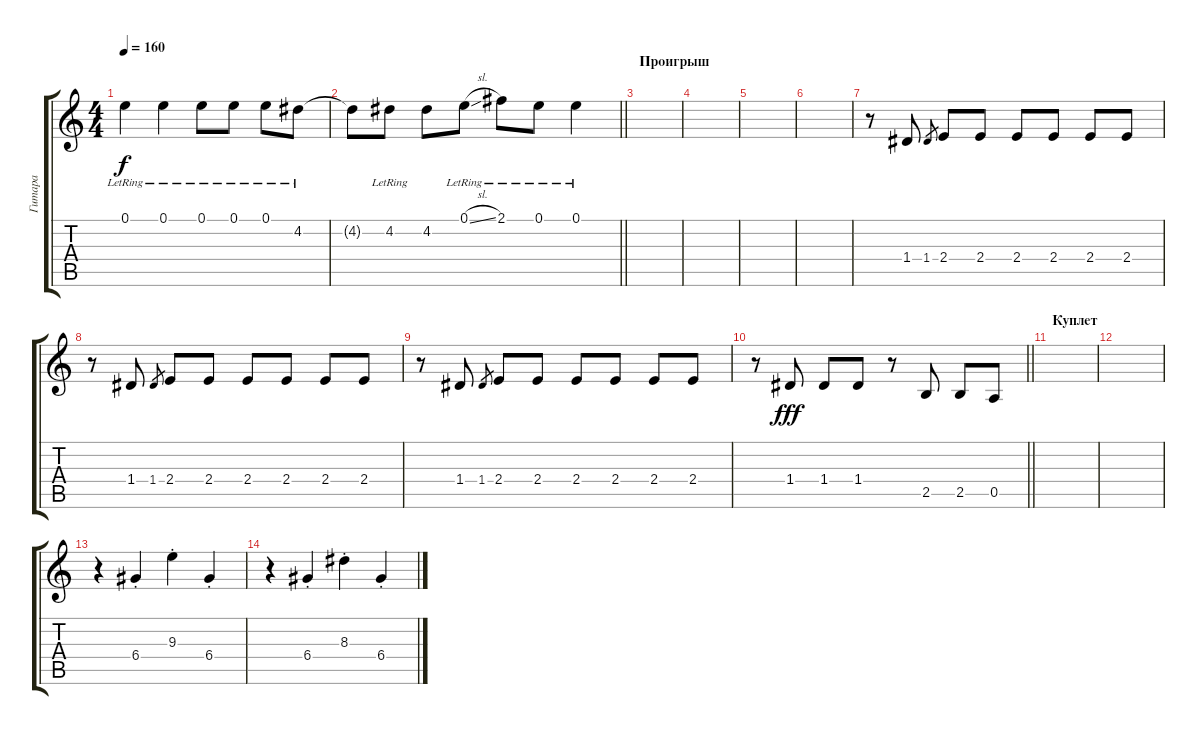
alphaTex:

\track ("Гитара" "Гитара") {instrument distortionguitar}
\staff {score tabs}
\tuning (E4 B3 G3 D3 A2 E2) {hide}
\ts (4 4)
\tempo 160
\clef g2
\ks c
0.1{lr}.4{dy f} 0.1{lr}.4 0.1{lr}.8 0.1{lr}.8 0.1{lr}.8 4.2{lr}.8 |
\barLineRight lightlight
4.2{t}.8 4.2{lr}.8 4.2.8 0.1{sl lr}.8 2.1{lr}.8 0.1{lr}.8 0.1{lr}.4 |
\section ("" "Проигрыш")
|
|
|
|
r.8 1.4.8 1.4.8{gr} 2.4.8 2.4.8 2.4.8 2.4.8 2.4.8 2.4.8 |
r.8 1.4.8 1.4.8{gr} 2.4.8 2.4.8 2.4.8 2.4.8 2.4.8 2.4.8 |
r.8 1.4.8 1.4.8{gr} 2.4.8 2.4.8 2.4.8 2.4.8 2.4.8 2.4.8 |
\barLineRight lightlight
r.8 1.4.8{dy fff} 1.4.8 1.4.8 r.8 2.5.8 2.5.8 0.5.8 |
\section ("" "Куплет")
|
|
r.4 6.4{st}.4 9.3{st}.4 6.4{st}.4 |
r.4 6.4{st}.4 8.3{st}.4 6.4{st}.4
